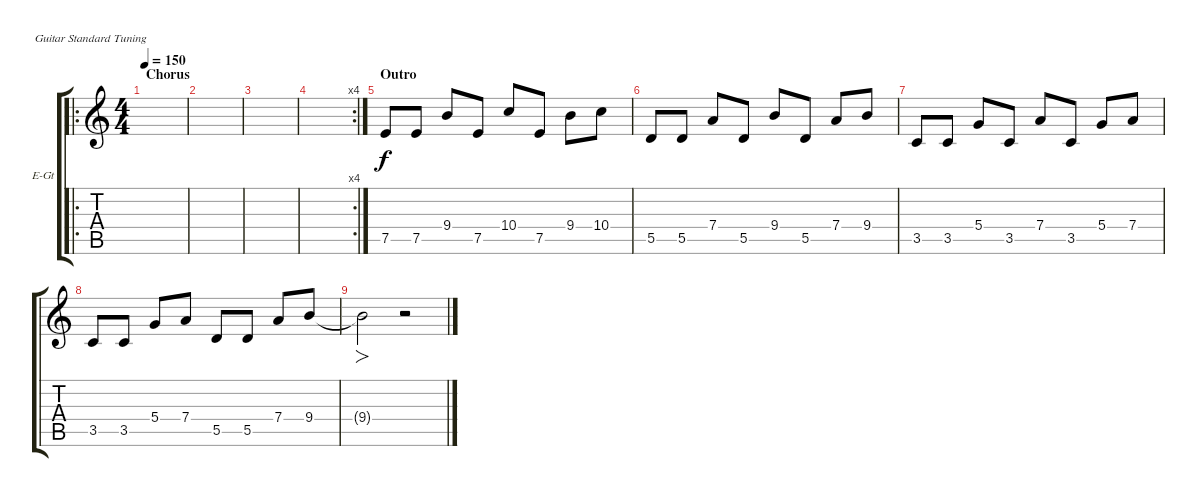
\defaultSystemsLayout 4
\bracketExtendMode groupsimilarinstruments
\firstSystemTrackNameOrientation horizontal
\otherSystemsTrackNameOrientation horizontal
\track ("Vova" "E-Gt") {instrument distortionguitar}
\staff {score tabs}
\tuning (E4 B3 G3 D3 A2 E2)
\ro
\ts (4 4)
\section ("" "Chorus")
\tempo 150
\clef g2
\ks c
|
|
|
\rc 4
|
\section ("" "Outro")
7.5.8 7.5.8 9.4.8 7.5.8 10.4.8 7.5.8 9.4.8 10.4.8 |
5.5.8 5.5.8 7.4.8 5.5.8 9.4.8 5.5.8 7.4.8 9.4.8 |
3.5.8 3.5.8 5.4.8 3.5.8 7.4.8 3.5.8 5.4.8 7.4.8 |
3.5.8 3.5.8 5.4.8 7.4.8 5.5.8 5.5.8 7.4.8 9.4.8 |
9.4{t}.2{fo} r.2
